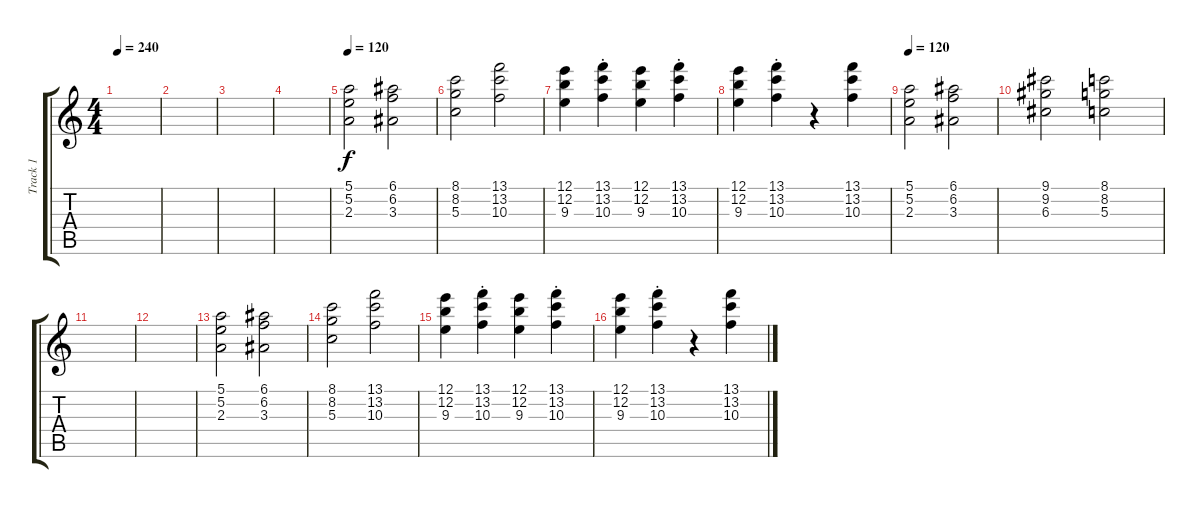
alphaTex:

\track ("Track 1" "Track 1") {instrument acousticguitarsteel}
\staff {score tabs}
\tuning (E4 B3 G3 D3 A2 E2) {hide}
\ts (4 4)
\tempo 240
\clef g2
\ks c
|
|
|
|
\tempo 120
(5.1 5.2 2.3).2{dy f instrument choiraahs} (6.1 6.2 3.3).2 |
(8.1 8.2 5.3).2 (13.1 13.2 10.3).2 |
(12.1 12.2 9.3).4 (13.1{st} 13.2{st} 10.3{st}).4 (12.1 12.2 9.3).4 (13.1{st} 13.2{st} 10.3{st}).4 |
(12.1 12.2 9.3).4 (13.1{st} 13.2{st} 10.3{st}).4 r.4 (13.1 13.2 10.3).4 |
\tempo 120
(5.1 5.2 2.3).2{instrument choiraahs} (6.1 6.2 3.3).2 |
(9.1 9.2 6.3).2 (8.1 8.2 5.3).2 |
|
|
(5.1 5.2 2.3).2{instrument choiraahs} (6.1 6.2 3.3).2 |
(8.1 8.2 5.3).2 (13.1 13.2 10.3).2 |
(12.1 12.2 9.3).4 (13.1{st} 13.2{st} 10.3{st}).4 (12.1 12.2 9.3).4 (13.1{st} 13.2{st} 10.3{st}).4 |
(12.1 12.2 9.3).4 (13.1{st} 13.2{st} 10.3{st}).4 r.4 (13.1 13.2 10.3).4
